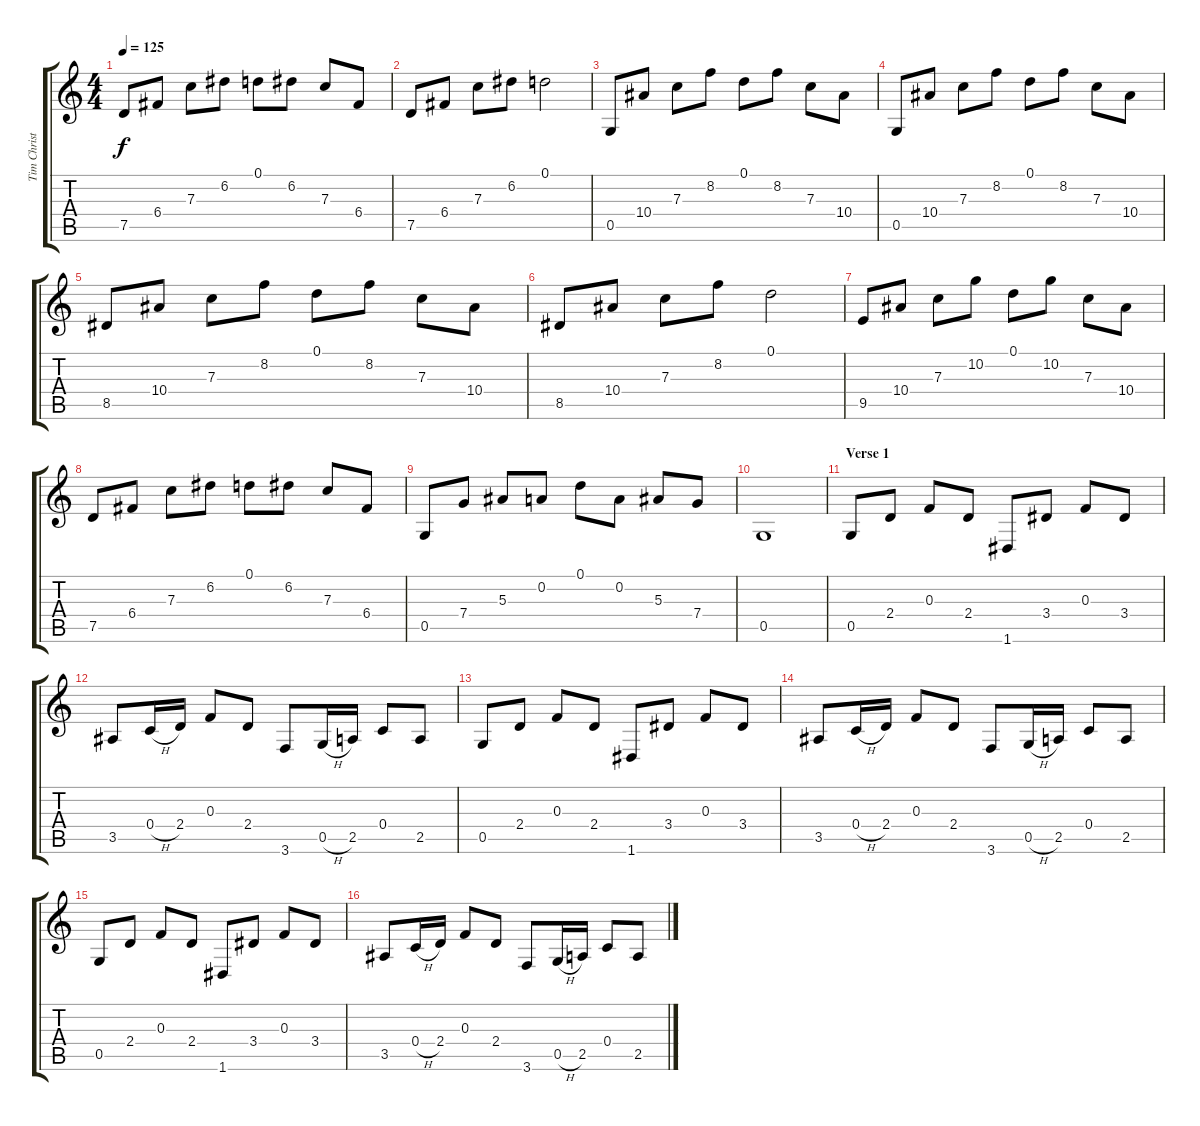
\track ("Tim Christensen - Guitar I" "Tim Christ") {instrument electricguitarjazz}
\staff {score tabs}
\tuning (D4 A3 F3 C3 G2 D2) {hide}
\ts (4 4)
\tempo 125
\clef g2
\ks c
7.5.8{dy f} 6.4.8 7.3.8 6.2.8 0.1.8 6.2.8 7.3.8 6.4.8 |
7.5.8 6.4.8 7.3.8 6.2.8 0.1.2 |
0.5.8 10.4.8 7.3.8 8.2.8 0.1.8 8.2.8 7.3.8 10.4.8 |
0.5.8 10.4.8 7.3.8 8.2.8 0.1.8 8.2.8 7.3.8 10.4.8 |
8.5.8 10.4.8 7.3.8 8.2.8 0.1.8 8.2.8 7.3.8 10.4.8 |
8.5.8 10.4.8 7.3.8 8.2.8 0.1.2 |
9.5.8 10.4.8 7.3.8 10.2.8 0.1.8 10.2.8 7.3.8 10.4.8 |
7.5.8 6.4.8 7.3.8 6.2.8 0.1.8 6.2.8 7.3.8 6.4.8 |
0.5.8 7.4.8 5.3.8 0.2.8 0.1.8 0.2.8 5.3.8 7.4.8 |
0.5.1 |
\section ("" "Verse 1")
0.5.8{instrument electricguitarjazz} 2.4.8 0.3.8 2.4.8 1.6.8 3.4.8 0.3.8 3.4.8 |
3.5.8 0.4{h}.16 2.4.16 0.3.8 2.4.8 3.6.8 0.5{h}.16 2.5.16 0.4.8 2.5.8 |
0.5.8 2.4.8 0.3.8 2.4.8 1.6.8 3.4.8 0.3.8 3.4.8 |
3.5.8 0.4{h}.16 2.4.16 0.3.8 2.4.8 3.6.8 0.5{h}.16 2.5.16 0.4.8 2.5.8 |
0.5.8 2.4.8 0.3.8 2.4.8 1.6.8 3.4.8 0.3.8 3.4.8 |
3.5.8 0.4{h}.16 2.4.16 0.3.8 2.4.8 3.6.8 0.5{h}.16 2.5.16 0.4.8 2.5.8
